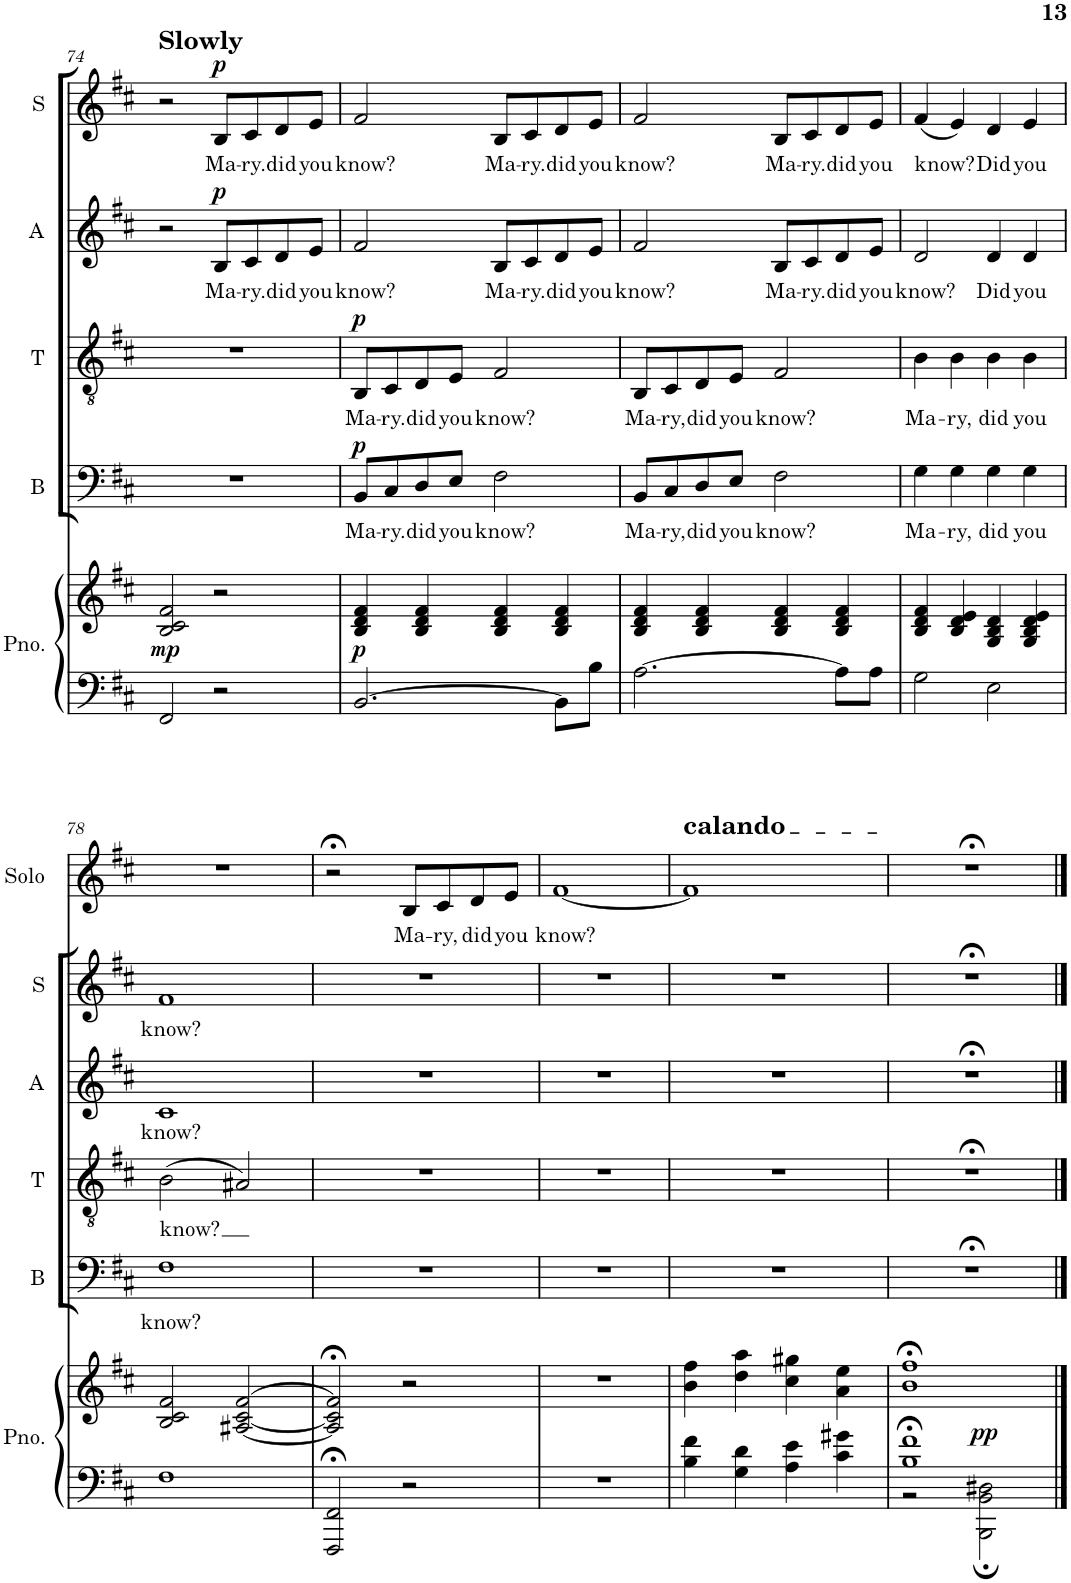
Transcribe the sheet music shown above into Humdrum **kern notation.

**kern	**kern	**dynam	**kern	**text	**dynam	**kern	**text	**dynam	**kern	**text	**dynam	**kern	**text	**dynam	**kern	**text
*part6	*part6	*part6	*part5	*part5	*part5	*part4	*part4	*part4	*part3	*part3	*part3	*part2	*part2	*part2	*part1	*part1
*staff7	*staff6	*staff6/7	*staff5	*staff5	*staff5	*staff4	*staff4	*staff4	*staff3	*staff3	*staff3	*staff2	*staff2	*staff2	*staff1	*staff1
*I"Piano	*	*	*I"Bas	*	*	*I"Tenor	*	*	*I"Alt	*	*	*I"Sopraan	*	*	*I"Solo	*
*I'Pno.	*	*	*I'B	*	*	*I'T	*	*	*I'A	*	*	*I'S	*	*	*I'Solo	*
!!LO:PB:g=z
*clefF4	*clefG2	*	*clefF4	*	*	*clefGv2	*	*	*clefG2	*	*	*clefG2	*	*	*clefG2	*
*k[f#c#]	*k[f#c#]	*	*k[f#c#]	*	*	*k[f#c#]	*	*	*k[f#c#]	*	*	*k[f#c#]	*	*	*k[f#c#]	*
*M4/4	*M4/4	*	*M4/4	*	*	*M4/4	*	*	*M4/4	*	*	*M4/4	*	*	*M4/4	*
=74	=74	=74	=74	=74	=74	=74	=74	=74	=74	=74	=74	=74	=74	=74	=74	=74
!	!	!	!	!	!	!	!	!	!	!	!	!	!	!	!LO:TX:a:B:t=Slowly	!
!	!	!LO:DY:b	!	!	!	!	!	!	!	!	!	!	!	!	!	!
2FF#/	2B/ 2c#/ 2f#/	mp	1r	.	.	1r	.	.	2r	.	.	2r	.	.	1r	.
!	!	!	!	!	!	!	!	!	!	!LO:LY:b	!LO:DY:a	!	!LO:LY:b	!LO:DY:a	!	!
2r	2r	.	.	.	.	.	.	.	8B/L	Ma-	p	8B/L	Ma-	p	.	.
!	!	!	!	!	!	!	!	!	!	!LO:LY:b	!	!	!LO:LY:b	!	!	!
.	.	.	.	.	.	.	.	.	8c#/	-ry.	.	8c#/	-ry.	.	.	.
!	!	!	!	!	!	!	!	!	!	!LO:LY:b	!	!	!LO:LY:b	!	!	!
.	.	.	.	.	.	.	.	.	8d/	did	.	8d/	did	.	.	.
!	!	!	!	!	!	!	!	!	!	!LO:LY:b	!	!	!LO:LY:b	!	!	!
.	.	.	.	.	.	.	.	.	8e/J	you	.	8e/J	you	.	.	.
=75	=75	=75	=75	=75	=75	=75	=75	=75	=75	=75	=75	=75	=75	=75	=75	=75
!	!	!LO:DY:b	!	!LO:LY:b	!LO:DY:a	!	!LO:LY:b	!LO:DY:a	!	!LO:LY:b	!	!	!LO:LY:b	!	!	!
[2.BB/	4B/ 4d/ 4f#/	p	8BB/L	Ma-	p	8BB/L	Ma-	p	2f#/	know?	.	2f#/	know?	.	1r	.
!	!	!	!	!LO:LY:b	!	!	!LO:LY:b	!	!	!	!	!	!	!	!	!
.	.	.	8C#/	-ry.	.	8C#/	-ry.	.	.	.	.	.	.	.	.	.
!	!	!	!	!LO:LY:b	!	!	!LO:LY:b	!	!	!	!	!	!	!	!	!
.	4B/ 4d/ 4f#/	.	8D/	did	.	8D/	did	.	.	.	.	.	.	.	.	.
!	!	!	!	!LO:LY:b	!	!	!LO:LY:b	!	!	!	!	!	!	!	!	!
.	.	.	8E/J	you	.	8E/J	you	.	.	.	.	.	.	.	.	.
!	!	!	!	!LO:LY:b	!	!	!LO:LY:b	!	!	!LO:LY:b	!	!	!LO:LY:b	!	!	!
.	4B/ 4d/ 4f#/	.	2F#\	know?	.	2F#/	know?	.	8B/L	Ma-	.	8B/L	Ma-	.	.	.
!	!	!	!	!	!	!	!	!	!	!LO:LY:b	!	!	!LO:LY:b	!	!	!
.	.	.	.	.	.	.	.	.	8c#/	-ry.	.	8c#/	-ry.	.	.	.
!	!	!	!	!	!	!	!	!	!	!LO:LY:b	!	!	!LO:LY:b	!	!	!
8BB\L]	4B/ 4d/ 4f#/	.	.	.	.	.	.	.	8d/	did	.	8d/	did	.	.	.
!	!	!	!	!	!	!	!	!	!	!LO:LY:b	!	!	!LO:LY:b	!	!	!
8B\J	.	.	.	.	.	.	.	.	8e/J	you	.	8e/J	you	.	.	.
=76	=76	=76	=76	=76	=76	=76	=76	=76	=76	=76	=76	=76	=76	=76	=76	=76
!	!	!	!	!LO:LY:b	!	!	!LO:LY:b	!	!	!LO:LY:b	!	!	!LO:LY:b	!	!	!
[2.A\	4B/ 4d/ 4f#/	.	8BB/L	Ma-	.	8BB/L	Ma-	.	2f#/	know?	.	2f#/	know?	.	1r	.
!	!	!	!	!LO:LY:b	!	!	!LO:LY:b	!	!	!	!	!	!	!	!	!
.	.	.	8C#/	-ry,	.	8C#/	-ry,	.	.	.	.	.	.	.	.	.
!	!	!	!	!LO:LY:b	!	!	!LO:LY:b	!	!	!	!	!	!	!	!	!
.	4B/ 4d/ 4f#/	.	8D/	did	.	8D/	did	.	.	.	.	.	.	.	.	.
!	!	!	!	!LO:LY:b	!	!	!LO:LY:b	!	!	!	!	!	!	!	!	!
.	.	.	8E/J	you	.	8E/J	you	.	.	.	.	.	.	.	.	.
!	!	!	!	!LO:LY:b	!	!	!LO:LY:b	!	!	!LO:LY:b	!	!	!LO:LY:b	!	!	!
.	4B/ 4d/ 4f#/	.	2F#\	know?	.	2F#/	know?	.	8B/L	Ma-	.	8B/L	Ma-	.	.	.
!	!	!	!	!	!	!	!	!	!	!LO:LY:b	!	!	!LO:LY:b	!	!	!
.	.	.	.	.	.	.	.	.	8c#/	-ry.	.	8c#/	-ry.	.	.	.
!	!	!	!	!	!	!	!	!	!	!LO:LY:b	!	!	!LO:LY:b	!	!	!
8A\L]	4B/ 4d/ 4f#/	.	.	.	.	.	.	.	8d/	did	.	8d/	did	.	.	.
!	!	!	!	!	!	!	!	!	!	!LO:LY:b	!	!	!LO:LY:b	!	!	!
8A\J	.	.	.	.	.	.	.	.	8e/J	you	.	8e/J	you	.	.	.
=77	=77	=77	=77	=77	=77	=77	=77	=77	=77	=77	=77	=77	=77	=77	=77	=77
!	!	!	!	!LO:LY:b	!	!	!LO:LY:b	!	!	!LO:LY:b	!	!	!LO:LY:b	!	!	!
2G\	4B/ 4d/ 4f#/	.	4G\	Ma-	.	4B\	Ma-	.	2d/	know?	.	(4f#/	know?	.	1r	.
!	!	!	!	!LO:LY:b	!	!	!LO:LY:b	!	!	!	!	!	!	!	!	!
.	4B/ 4d/ 4e/	.	4G\	-ry,	.	4B\	-ry,	.	.	.	.	4e/)	.	.	.	.
!	!	!	!	!LO:LY:b	!	!	!LO:LY:b	!	!	!LO:LY:b	!	!	!LO:LY:b	!	!	!
2E\	4G/ 4B/ 4d/	.	4G\	did	.	4B\	did	.	4d/	Did	.	4d/	Did	.	.	.
!	!	!	!	!LO:LY:b	!	!	!LO:LY:b	!	!	!LO:LY:b	!	!	!LO:LY:b	!	!	!
.	4G/ 4B/ 4d/ 4e/	.	4G\	you	.	4B\	you	.	4d/	you	.	4e/	you	.	.	.
!!LO:LB:g=z
=78	=78	=78	=78	=78	=78	=78	=78	=78	=78	=78	=78	=78	=78	=78	=78	=78
!	!	!	!	!LO:LY:b	!	!	!LO:LY:b	!	!	!LO:LY:b	!	!	!LO:LY:b	!	!	!
1F#	2B/ 2c#/ 2f#/	.	1F#	know?	.	(2B\	know?	.	1c#	know?	.	1f#	know?	.	1r	.
.	[2A#X/ [2c#/ [2f#/	.	.	.	.	2A#X/)	.	.	.	.	.	.	.	.	.	.
=79	=79	=79	=79	=79	=79	=79	=79	=79	=79	=79	=79	=79	=79	=79	=79	=79
2FFF#/;< 2FF#/;<	2A#/];< 2c#/];< 2f#/];<	.	1r	.	.	1r	.	.	1r	.	.	1r	.	.	2r;<	.
!	!	!	!	!	!	!	!	!	!	!	!	!	!	!	!	!LO:LY:b
2r	2r	.	.	.	.	.	.	.	.	.	.	.	.	.	8B/L	Ma-
!	!	!	!	!	!	!	!	!	!	!	!	!	!	!	!	!LO:LY:b
.	.	.	.	.	.	.	.	.	.	.	.	.	.	.	8c#/	-ry,
!	!	!	!	!	!	!	!	!	!	!	!	!	!	!	!	!LO:LY:b
.	.	.	.	.	.	.	.	.	.	.	.	.	.	.	8d/	did
!	!	!	!	!	!	!	!	!	!	!	!	!	!	!	!	!LO:LY:b
.	.	.	.	.	.	.	.	.	.	.	.	.	.	.	8e/J	you
=80	=80	=80	=80	=80	=80	=80	=80	=80	=80	=80	=80	=80	=80	=80	=80	=80
!	!	!	!	!	!	!	!	!	!	!	!	!	!	!	!	!LO:LY:b
1r	1r	.	1r	.	.	1r	.	.	1r	.	.	1r	.	.	[1f#	know?
=81	=81	=81	=81	=81	=81	=81	=81	=81	=81	=81	=81	=81	=81	=81	=81	=81
!	!	!	!	!	!	!	!	!	!	!	!	!	!	!	!LO:TX:a:t=calando	!
4B\ 4f#\	4b\ 4ff#\	.	1r	.	.	1r	.	.	1r	.	.	1r	.	.	1f#]	.
4G\ 4d\	4dd\ 4aa\	.	.	.	.	.	.	.	.	.	.	.	.	.	.	.
4A\ 4e\	4cc#\ 4gg#X\	.	.	.	.	.	.	.	.	.	.	.	.	.	.	.
4c#\ 4g#X\	4a\ 4ee\	.	.	.	.	.	.	.	.	.	.	.	.	.	.	.
=82	=82	=82	=82	=82	=82	=82	=82	=82	=82	=82	=82	=82	=82	=82	=82	=82
*^	*	*	*	*	*	*	*	*	*	*	*	*	*	*	*	*
1B;< 1f#;<	2r	1b;< 1ff#;<	.	1r;<	.	.	1r;<	.	.	1r;<	.	.	1r;<	.	.	1r;<	.
!	!	!	!LO:DY:a=2	!	!	!	!	!	!	!	!	!	!	!	!	!	!
.	2BBB\; 2BB\; 2D#X\;	.	pp	.	.	.	.	.	.	.	.	.	.	.	.	.	.
*v	*v	*	*	*	*	*	*	*	*	*	*	*	*	*	*	*	*
==	==	==	==	==	==	==	==	==	==	==	==	==	==	==	==	==
*-	*-	*-	*-	*-	*-	*-	*-	*-	*-	*-	*-	*-	*-	*-	*-	*-
